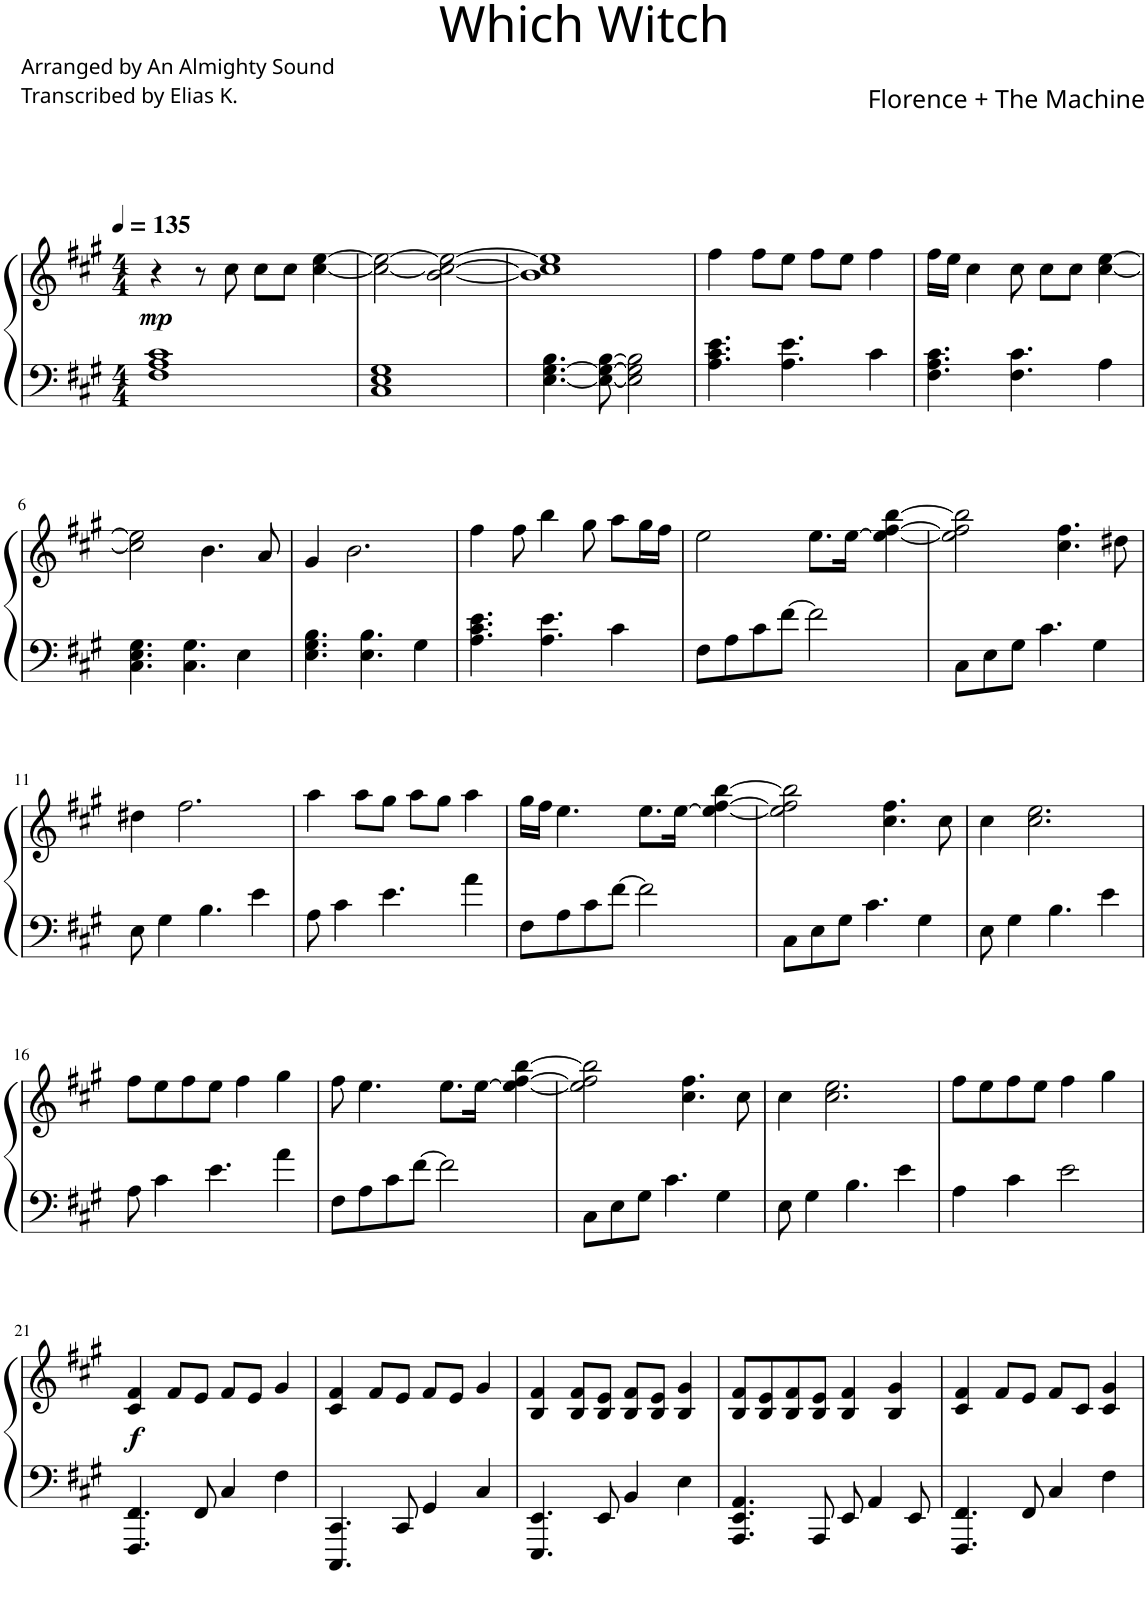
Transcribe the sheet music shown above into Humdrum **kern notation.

**kern	**kern	**dynam
*part1	*part1	*part1
*staff2	*staff1	*staff1/2
*I"Piano	*	*
*I'Pno.	*	*
*clefF4	*clefG2	*
*k[f#c#g#]	*k[f#c#g#]	*
*M4/4	*M4/4	*
*MM135	*MM135	*
=1	=1	=1
!	!	!LO:DY:b
1F# 1A 1c#	4r	mp
.	8r	.
.	8cc#\	.
.	8cc#\L	.
.	8cc#\J	.
.	[4cc#\ [4ee\	.
=2	=2	=2
1C# 1E 1G#	2cc#\_ 2ee\_	.
.	[2b\ 2cc#\_ 2ee\_	.
=3	=3	=3
[4.E\ [4.G#\ 4.B\	1b] 1cc#] 1ee]	.
8E\_ 8G#\_ [8B\	.	.
2E\] 2G#\] 2B\]	.	.
=4	=4	=4
4.A\ 4.c#\ 4.e\	4ff#\	.
.	8ff#\L	.
4.A\ 4.e\	8ee\J	.
.	8ff#\L	.
.	8ee\J	.
4c#\	4ff#\	.
=5	=5	=5
4.F#\ 4.A\ 4.c#\	16ff#\LL	.
.	16ee\JJ	.
.	4cc#\	.
4.F#\ 4.c#\	8cc#\	.
.	8cc#\L	.
.	8cc#\J	.
4A\	[4cc#\ [4ee\	.
!!LO:LB:g=z
=6	=6	=6
4.C#\ 4.E\ 4.G#\	2cc#\] 2ee\]	.
4.C#\ 4.G#\	.	.
.	4.b\	.
4E\	.	.
.	8a/	.
=7	=7	=7
4.E\ 4.G#\ 4.B\	4g#/	.
.	2.b\	.
4.E\ 4.B\	.	.
4G#\	.	.
=8	=8	=8
4.A\ 4.c#\ 4.e\	4ff#\	.
.	8ff#\	.
4.A\ 4.e\	4bb\	.
.	8gg#\	.
4c#\	8aa\L	.
.	16gg#\L	.
.	16ff#\JJ	.
=9	=9	=9
8F#\L	2ee\	.
8A\	.	.
8c#\	.	.
[8f#\J	.	.
2f#\]	8.ee\L	.
.	[16ee\Jk	.
.	4ee\_ [4ff#\ [4bb\	.
=10	=10	=10
8C#\L	2ee\] 2ff#\] 2bb\]	.
8E\	.	.
8G#\J	.	.
4.c#\	.	.
.	4.cc#\ 4.ff#\	.
4G#\	.	.
.	8dd#X\	.
!!LO:LB:g=z
=11	=11	=11
8E\	4dd#X\	.
4G#\	.	.
.	2.ff#\	.
4.B\	.	.
4e\	.	.
=12	=12	=12
8A\	4aa\	.
4c#\	.	.
.	8aa\L	.
4.e\	8gg#\J	.
.	8aa\L	.
.	8gg#\J	.
4a\	4aa\	.
=13	=13	=13
8F#\L	16gg#\LL	.
.	16ff#\JJ	.
8A\	4.ee\	.
8c#\	.	.
[8f#\J	.	.
2f#\]	8.ee\L	.
.	[16ee\Jk	.
.	4ee\_ [4ff#\ [4bb\	.
=14	=14	=14
8C#\L	2ee\] 2ff#\] 2bb\]	.
8E\	.	.
8G#\J	.	.
4.c#\	.	.
.	4.cc#\ 4.ff#\	.
4G#\	.	.
.	8cc#\	.
=15	=15	=15
8E\	4cc#\	.
4G#\	.	.
.	2.cc#\ 2.ee\	.
4.B\	.	.
4e\	.	.
!!LO:LB:g=z
=16	=16	=16
8A\	8ff#\L	.
4c#\	8ee\	.
.	8ff#\	.
4.e\	8ee\J	.
.	4ff#\	.
4a\	4gg#\	.
=17	=17	=17
8F#\L	8ff#\	.
8A\	4.ee\	.
8c#\	.	.
[8f#\J	.	.
2f#\]	8.ee\L	.
.	[16ee\Jk	.
.	4ee\_ [4ff#\ [4bb\	.
=18	=18	=18
8C#\L	2ee\] 2ff#\] 2bb\]	.
8E\	.	.
8G#\J	.	.
4.c#\	.	.
.	4.cc#\ 4.ff#\	.
4G#\	.	.
.	8cc#\	.
=19	=19	=19
8E\	4cc#\	.
4G#\	.	.
.	2.cc#\ 2.ee\	.
4.B\	.	.
4e\	.	.
=20	=20	=20
4A\	8ff#\L	.
.	8ee\	.
4c#\	8ff#\	.
.	8ee\J	.
2e\	4ff#\	.
.	4gg#\	.
!!LO:LB:g=z
=21	=21	=21
!	!	!LO:DY:b
4.FFF#/ 4.FF#/	4c#/ 4f#/	f
.	8f#/L	.
8FF#/	8e/J	.
4C#/	8f#/L	.
.	8e/J	.
4F#\	4g#/	.
=22	=22	=22
4.CCC#/ 4.CC#/	4c#/ 4f#/	.
.	8f#/L	.
8CC#/	8e/J	.
4GG#/	8f#/L	.
.	8e/J	.
4C#/	4g#/	.
=23	=23	=23
4.EEE/ 4.EE/	4B/ 4f#/	.
.	8B/ 8f#/L	.
8EE/	8B/ 8e/J	.
4BB/	8B/ 8f#/L	.
.	8B/ 8e/J	.
4E\	4B/ 4g#/	.
=24	=24	=24
4.AAA/ 4.EE/ 4.AA/	8B/ 8f#/L	.
.	8B/ 8e/	.
.	8B/ 8f#/	.
8AAA/	8B/ 8e/J	.
8EE/	4B/ 4f#/	.
4AA/	.	.
.	4B/ 4g#/	.
8EE/	.	.
=25	=25	=25
4.FFF#/ 4.FF#/	4c#/ 4f#/	.
.	8f#/L	.
8FF#/	8e/J	.
4C#/	8f#/L	.
.	8c#/J	.
4F#\	4c#/ 4g#/	.
=	=	=
*-	*-	*-
